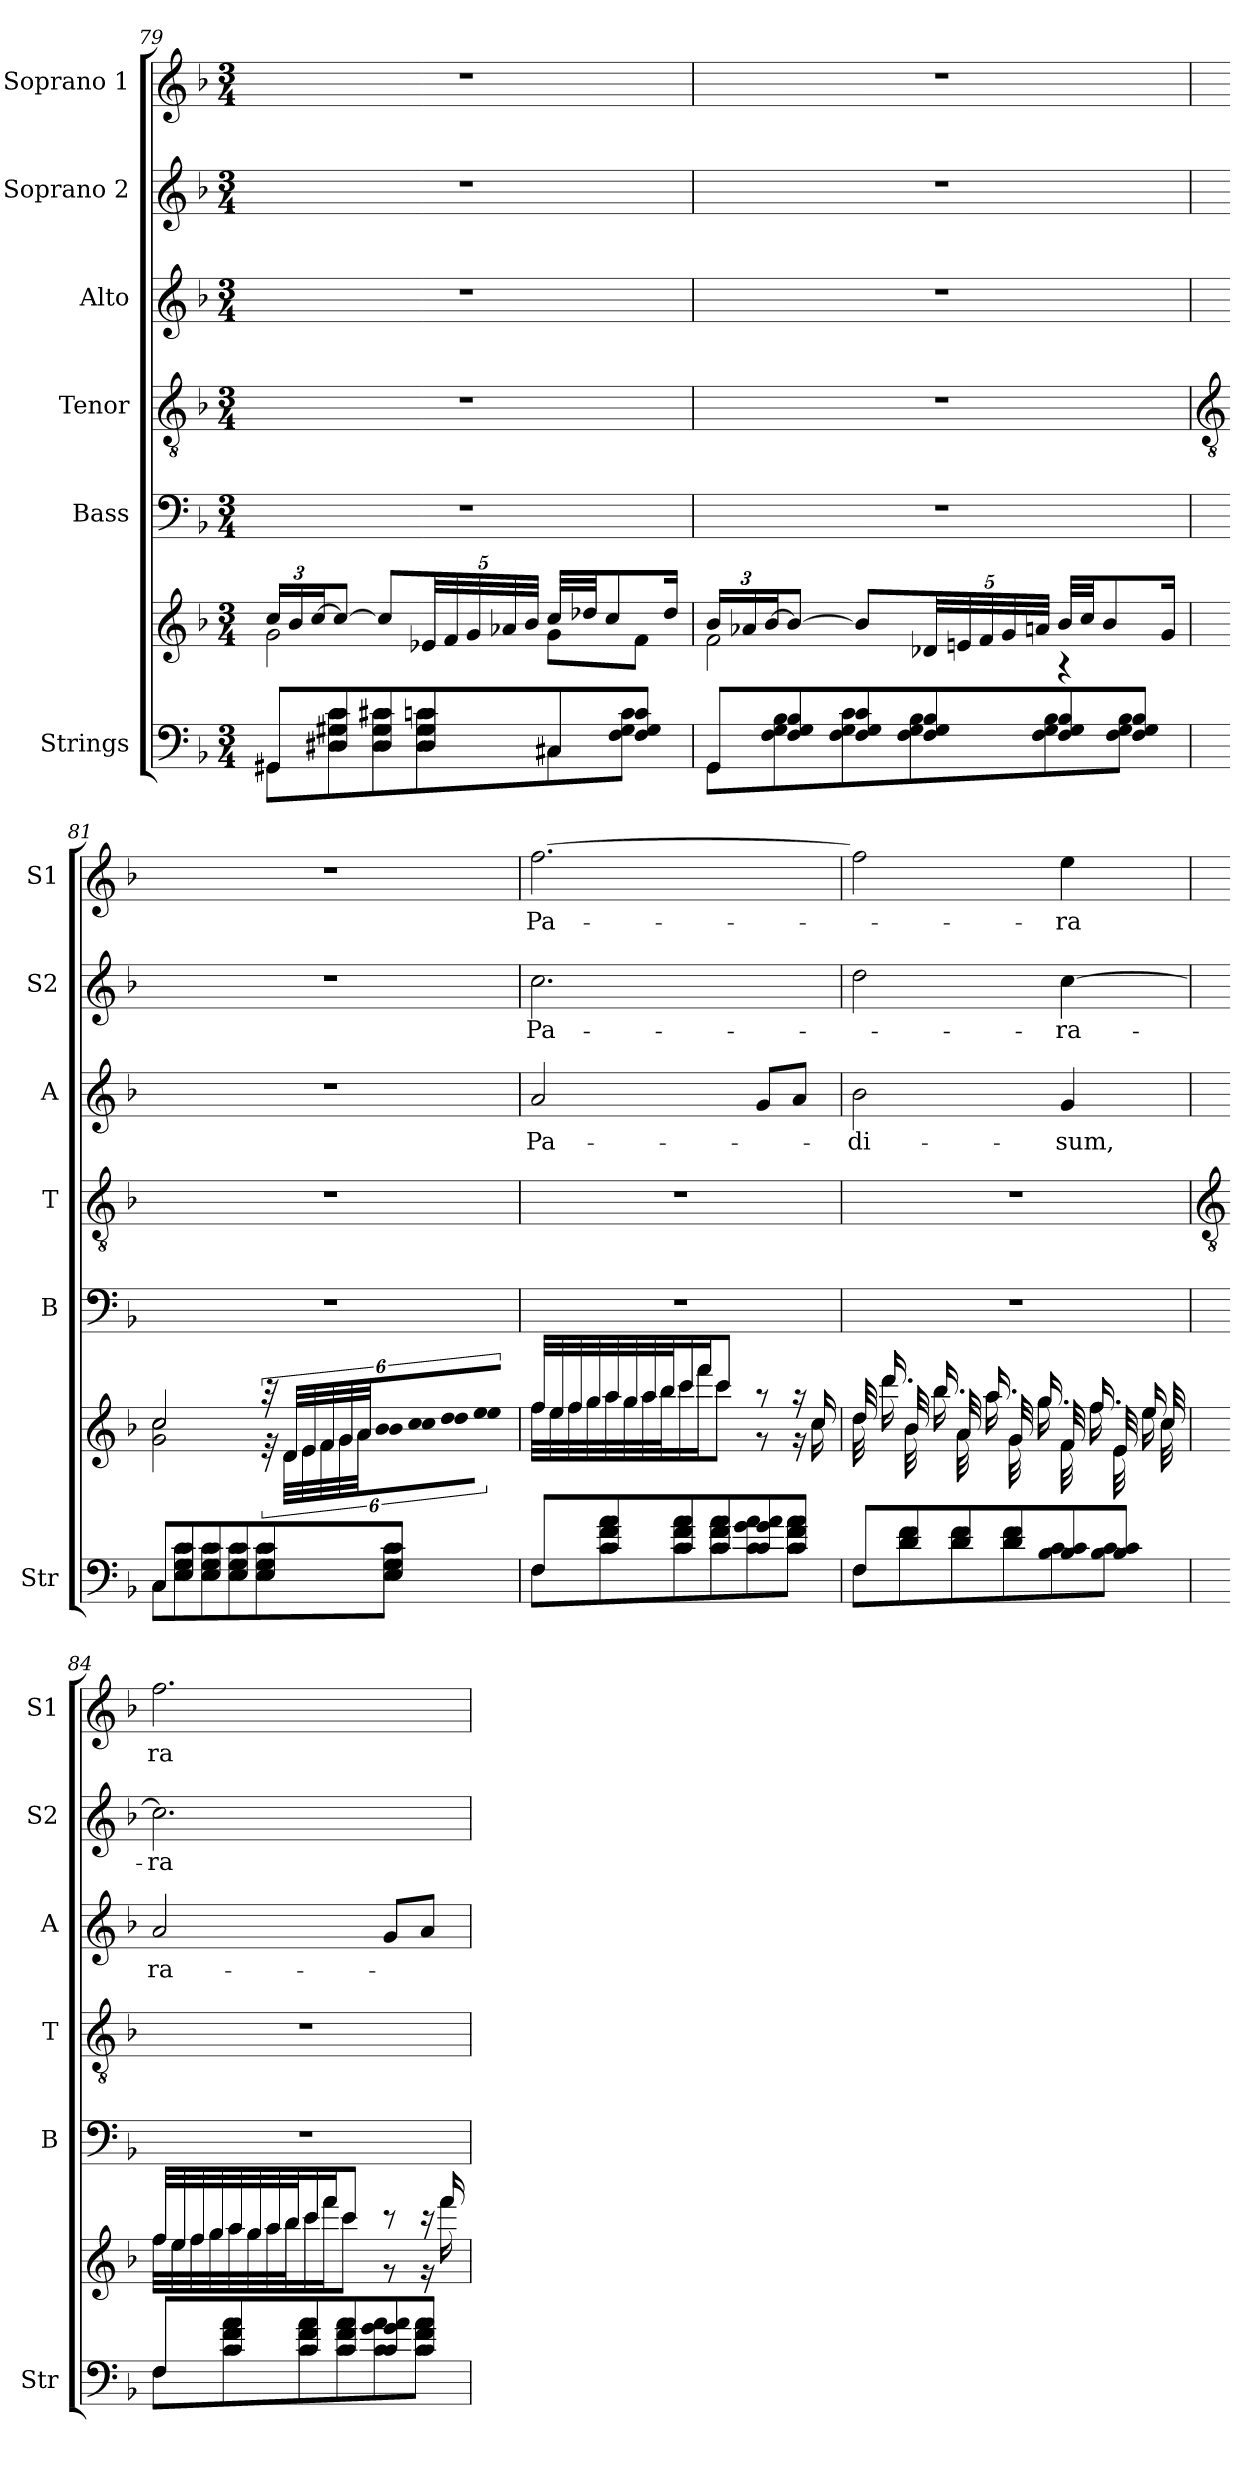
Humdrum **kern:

**kern	**kern	**kern	**kern	**kern	**text	**kern	**text	**kern	**text
*part6	*part6	*part5	*part4	*part3	*part3	*part2	*part2	*part1	*part1
*staff7	*staff6	*staff5	*staff4	*staff3	*staff3	*staff2	*staff2	*staff1	*staff1
*I"Strings	*	*I"Bass	*I"Tenor	*I"Alto	*	*I"Soprano 2	*	*I"Soprano 1	*
*I'Str	*	*I'B	*I'T	*I'A	*	*I'S2	*	*I'S1	*
*clefF4	*clefG2	*clefF4	*clefGv2	*clefG2	*	*clefG2	*	*clefG2	*
*k[b-]	*k[b-]	*k[b-]	*k[b-]	*k[b-]	*	*k[b-]	*	*k[b-]	*
*F:	*F:	*F:	*F:	*F:	*	*F:	*	*F:	*
*M3/4	*M3/4	*M3/4	*M3/4	*M3/4	*	*M3/4	*	*M3/4	*
=79	=79	=79	=79	=79	=79	=79	=79	=79	=79
*^	*	*	*	*	*	*	*	*	*
*	*	*Xbrackettup	*	*	*	*	*	*	*	*
*	*	*^	*	*	*	*	*	*	*	*
8GG#X/L	8GG#\L	24cc/LL	2g\	2.r	2.r	2.r	.	2.r	.	2.r	.
.	.	24b-/	.	.	.	.	.	.	.	.	.
.	.	[24cc/J	.	.	.	.	.	.	.	.	.
8D#X/ 8G#X/ 8c/	8D#\ 8G#\ 8c\	8cc/J_	.	.	.	.	.	.	.	.	.
8D#/ 8G#/ 8c#X/	8D#\ 8G#\ 8c#\	8cc/L]	.	.	.	.	.	.	.	.	.
8D#/ 8G#/ 8cn/	8D#\ 8G#\ 8c\	40e-X/LL	.	.	.	.	.	.	.	.	.
.	.	40f/	.	.	.	.	.	.	.	.	.
.	.	40g/	.	.	.	.	.	.	.	.	.
.	.	40a-X/	.	.	.	.	.	.	.	.	.
.	.	40b-/JJJ	.	.	.	.	.	.	.	.	.
8C#X/	8C#\	32cc/LLL	8g\L	.	.	.	.	.	.	.	.
.	.	32dd-X/JJ	.	.	.	.	.	.	.	.	.
.	.	8cc/	.	.	.	.	.	.	.	.	.
8F/ 8G#/ 8c/J	8F\ 8G#\ 8c\J	.	8f\J	.	.	.	.	.	.	.	.
.	.	16dd-/Jk	.	.	.	.	.	.	.	.	.
!!LO:LB:g=z
=80	=80	=80	=80	=80	=80	=80	=80	=80	=80	=80	=80
8GG/L	8GG\L	24b-/LL	2f\	2.r	2.r	2.r	.	2.r	.	2.r	.
.	.	24a-X/	.	.	.	.	.	.	.	.	.
.	.	[24b-/J	.	.	.	.	.	.	.	.	.
8F/ 8G/ 8B-/	8F\ 8G\ 8B-\	8b-/J_	.	.	.	.	.	.	.	.	.
8F/ 8G/ 8c/	8F\ 8G\ 8c\	8b-/L]	.	.	.	.	.	.	.	.	.
8F/ 8G/ 8B-/	8F\ 8G\ 8B-\	40d-X/LL	.	.	.	.	.	.	.	.	.
.	.	40eni/	.	.	.	.	.	.	.	.	.
.	.	40f/	.	.	.	.	.	.	.	.	.
.	.	40g/	.	.	.	.	.	.	.	.	.
.	.	40an/JJJ	.	.	.	.	.	.	.	.	.
8F/ 8G/ 8B-/	8F\ 8G\ 8B-\	32b-/LLL	4r	.	.	.	.	.	.	.	.
.	.	32cc/JJ	.	.	.	.	.	.	.	.	.
.	.	8b-/	.	.	.	.	.	.	.	.	.
8F/ 8G/ 8B-/J	8F\ 8G\ 8B-\J	.	.	.	.	.	.	.	.	.	.
.	.	16g/Jk	.	.	.	.	.	.	.	.	.
=81	=81	=81	=81	=81	=81	=81	=81	=81	=81	=81	=81
*	*	*	*	*	*clefGv2	*	*	*	*	*	*
8C/L	8C\L	2cc/	2g\ 2cc\	2.r	2.r	2.r	.	2.r	.	2.r	.
8E/ 8G/ 8c/	8E\ 8G\ 8c\	.	.	.	.	.	.	.	.	.	.
8E/ 8G/ 8c/	8E\ 8G\ 8c\	.	.	.	.	.	.	.	.	.	.
8E/ 8G/ 8c/	8E\ 8G\ 8c\	.	.	.	.	.	.	.	.	.	.
*	*	*brackettup	*	*	*	*	*	*	*	*	*
8E/ 8G/ 8c/	8E\ 8G\ 8c\	48r	48r	.	.	.	.	.	.	.	.
.	.	48d/LLL	48d\LLL	.	.	.	.	.	.	.	.
.	.	48e/	48e\	.	.	.	.	.	.	.	.
.	.	48f/	48f\	.	.	.	.	.	.	.	.
.	.	48g/	48g\	.	.	.	.	.	.	.	.
.	.	48a/	48a\	.	.	.	.	.	.	.	.
8E/ 8G/ 8c/J	8E\ 8G\ 8c\J	32b-/	32b-\	.	.	.	.	.	.	.	.
.	.	32cc/	32cc\	.	.	.	.	.	.	.	.
.	.	32dd/	32dd\	.	.	.	.	.	.	.	.
.	.	32ee/JJJ	32ee\JJJ	.	.	.	.	.	.	.	.
!!LO:PB:g=z
=82	=82	=82	=82	=82	=82	=82	=82	=82	=82	=82	=82
!	!	!	!	!	!	!	!LO:LY:b	!	!LO:LY:b	!	!LO:LY:b
8F/L	8F\L	32ff/LLL	32ff\LLL	2.r	2.r	2a/	Pa-	2.cc\	Pa-	[2.ff\	Pa-
.	.	32ee/	32ee\	.	.	.	.	.	.	.	.
.	.	32ff/	32ff\	.	.	.	.	.	.	.	.
.	.	32gg/	32gg\	.	.	.	.	.	.	.	.
8c/ 8f/ 8a/	8c\ 8f\ 8a\	32aa/	32aa\	.	.	.	.	.	.	.	.
.	.	32gg/	32gg\	.	.	.	.	.	.	.	.
.	.	32aa/	32aa\	.	.	.	.	.	.	.	.
.	.	32bb-/J	32bb-\J	.	.	.	.	.	.	.	.
8c/ 8f/ 8a/	8c\ 8f\ 8a\	16ccc/	16ccc\	.	.	.	.	.	.	.	.
.	.	16fff/J	16fff\J	.	.	.	.	.	.	.	.
8c/ 8f/ 8a/	8c\ 8f\ 8a\	8ccc/J	8ccc\J	.	.	.	.	.	.	.	.
8c/ 8g/ 8a/	8c\ 8g\ 8a\	8r	8r	.	.	8g/L	.	.	.	.	.
8c/ 8f/ 8a/J	8c\ 8f\ 8a\J	16r	16r	.	.	8a/J	.	.	.	.	.
.	.	16cc/	16cc\	.	.	.	.	.	.	.	.
=83	=83	=83	=83	=83	=83	=83	=83	=83	=83	=83	=83
!	!	!	!	!	!	!	!LO:LY:b	!	!	!	!
8F/L	8F\L	32dd/KLL	32dd\KLL	2.r	2.r	2b-\	-di-	2dd\	.	2ff\]	.
.	.	16.ddd/	16.ddd\	.	.	.	.	.	.	.	.
8d/ 8f/	8d\ 8f\	32b-/L	32b-\L	.	.	.	.	.	.	.	.
.	.	16.bb-/	16.bb-\	.	.	.	.	.	.	.	.
8d/ 8f/	8d\ 8f\	32a/L	32a\L	.	.	.	.	.	.	.	.
.	.	16.aa/	16.aa\	.	.	.	.	.	.	.	.
8d/ 8f/	8d\ 8f\	32g/L	32g\L	.	.	.	.	.	.	.	.
.	.	16.gg/	16.gg\	.	.	.	.	.	.	.	.
!	!	!	!	!	!	!	!LO:LY:b	!	!LO:LY:b	!	!LO:LY:b
8B-/ 8c/	8B-\ 8c\	32f/L	32f\L	.	.	4g/	-sum,	[4cc\	-ra-	4ee\	-ra
.	.	16.ff/	16.ff\	.	.	.	.	.	.	.	.
8B-/ 8c/J	8B-\ 8c\J	32e/L	32e\L	.	.	.	.	.	.	.	.
.	.	16ee/	16ee\	.	.	.	.	.	.	.	.
.	.	32cc/JJk	32cc\JJk	.	.	.	.	.	.	.	.
!!LO:LB:g=z
=84	=84	=84	=84	=84	=84	=84	=84	=84	=84	=84	=84
*	*	*	*	*	*clefGv2	*	*	*	*	*	*
!	!	!	!	!	!	!	!LO:LY:b	!	!LO:LY:b	!	!LO:LY:b
8F/L	8F\L	32ff/LLL	32ff\LLL	2.r	2.r	2a/	ra-	2.cc\]	-ra-	2.ff\	ra-
.	.	32ee/	32ee\	.	.	.	.	.	.	.	.
.	.	32ff/	32ff\	.	.	.	.	.	.	.	.
.	.	32gg/	32gg\	.	.	.	.	.	.	.	.
8c/ 8f/ 8a/	8c\ 8f\ 8a\	32aa/	32aa\	.	.	.	.	.	.	.	.
.	.	32gg/	32gg\	.	.	.	.	.	.	.	.
.	.	32aa/	32aa\	.	.	.	.	.	.	.	.
.	.	32bb-/J	32bb-\J	.	.	.	.	.	.	.	.
8c/ 8f/ 8a/	8c\ 8f\ 8a\	16ccc/	16ccc\	.	.	.	.	.	.	.	.
.	.	16fff/J	16fff\J	.	.	.	.	.	.	.	.
8c/ 8f/ 8a/	8c\ 8f\ 8a\	8ccc/J	8ccc\J	.	.	.	.	.	.	.	.
8c/ 8g/ 8a/	8c\ 8g\ 8a\	8r	8r	.	.	8g/L	.	.	.	.	.
8c/ 8f/ 8a/J	8c\ 8f\ 8a\J	16r	16r	.	.	8a/J	.	.	.	.	.
.	.	16fff/	16fff\	.	.	.	.	.	.	.	.
*v	*v	*	*	*	*	*	*	*	*	*	*
*	*v	*v	*	*	*	*	*	*	*	*
=	=	=	=	=	=	=	=	=	=
*-	*-	*-	*-	*-	*-	*-	*-	*-	*-
